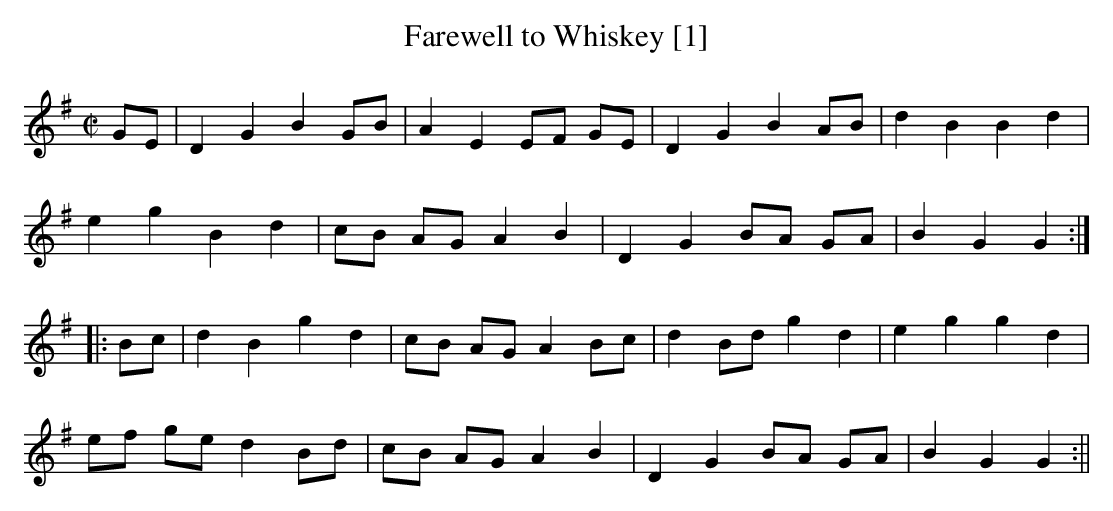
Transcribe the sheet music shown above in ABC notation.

X:1
T:Farewell to Whiskey [1]
M:C|
L:1/8
K:G
GE|D2G2B2GB|A2E2 EF GE|D2G2B2AB|d2B2B2d2|
e2g2B2d2|cB AG A2B2|D2G2 BA GA|B2G2G2:|
|:Bc|d2B2g2d2|cB AG A2Bc|d2Bd g2d2|e2g2g2d2|
ef ge d2Bd|cB AG A2B2|D2G2 BA GA|B2G2G2:||
